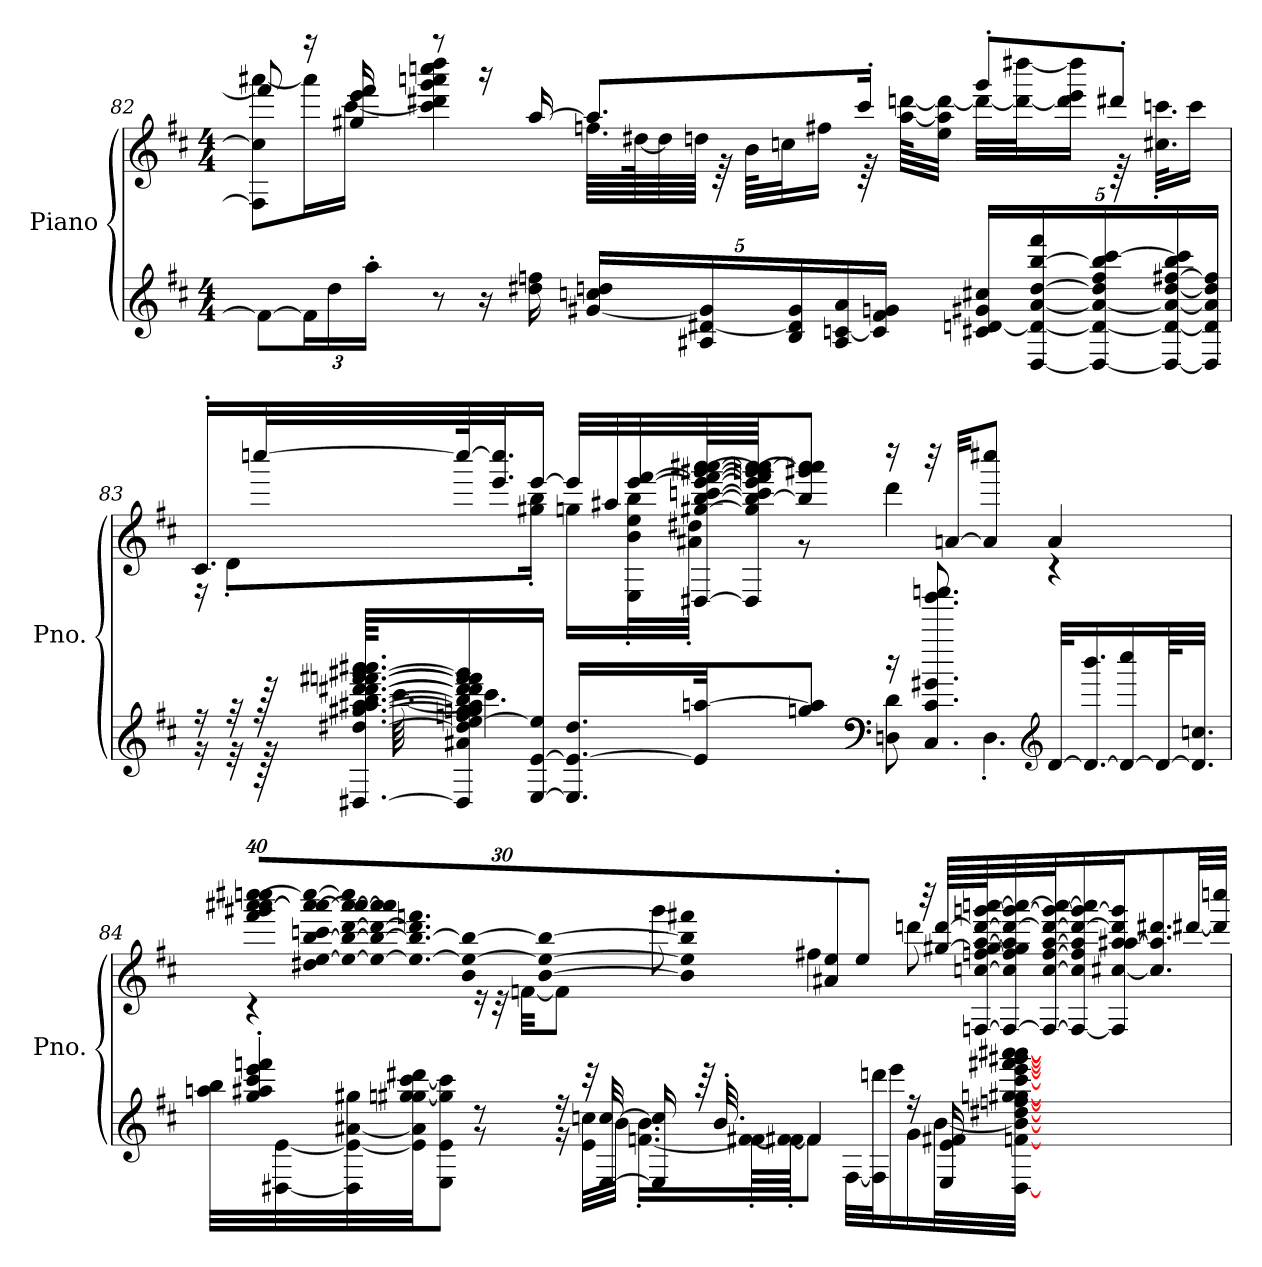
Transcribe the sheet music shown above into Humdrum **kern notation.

**kern	**kern
*part1	*part1
*staff2	*staff1
*I"Piano	*
*I'Pno.	*
!!LO:LB:g=z
*clefG2	*clefG2
*k[f#c#]	*k[f#c#]
*M4/4	*M4/4
=82	=82
*	*^
8f#\L_	8fff#/]	8F#\] 8cc#\] [8aaa#X\L
*Xbrackettup	*	*
24f#\L]	16r	16aaa#\L]
24dd\	.	.
.	16gg#X/ 16eee/ 16fff#/	[16ccc#\JJ
24aa'\JJ	.	.
8r	8r	4ccc#\] 4ddd#X\ 4ggg\ 4aaan\ 4ccccn\ 4dddd\
16r	16r	.
16dd#X\ 16ffn\	[16aa/	.
[20g#X/ 20ccn/ 20ddn/LL	8.aa/L]	64.ffn\LLLL
.	.	[128dd#X\K
.	.	64dd#\]
.	.	64ddn\JJJJ
20A#X/ [20d#X/ 20g#/]	.	.
.	.	64r
.	.	64b\KLLL
.	.	32ccn\J
20B/ 20d#/] 20g#/	.	.
.	.	16ff#X\JJ
20A#/ [20cn/ 20a/	.	.
.	16ccc#'/Jk	64r
20c/] 20f#/ 20gn/JJ	.	.
.	.	[64aa\ [64dddn\KLLL
.	.	32ee\ 32aa\] 32ddd\_JJJ
20c#X/ [20dn/ 20g#X/ 20cc#X/LL	8ggg'/L	32ddd\LLL_
.	.	32ddd\_ [32dddd#X\J
[20D/ 20d/_ [20a/ [20dd/ [20bb/ 20fff#/	.	.
.	.	16ddd\] 16eee\ 16dddd#\]JJ
20D/_ 20d/_ 20a/_ 20dd/] 20ff/ 20bb/] [20ccc#/	.	.
.	8ddd#X'/J	64r
.	.	32.cc#X\' 32.cccn\'KLL
20D/_ 20d/_ 20a/_ [20dd/ [20ff#X/ 20bb/ 20ccc#/]	.	.
.	.	16ccc\JJ
20D/] 20d/] 20a/] 20dd/] 20ff#/]JJ	.	.
!!LO:LB:g=z	!!
=83	=83	=83
*^	*	*
16r	16r	16.c#'/LL	16r
32r	32r	.	8d'\L
128r	128r	[32ccccn/L	.
[64.D#X/ [64.dd#X/ [64.gg#X/ 64.aa/ [64.aa#X/ [64.bb/ [64.ddd/ [64.ddd#X/ [64.fffn/ [64.fff#X/ [64.ggg#X/ 64.aaa/ 64.aaa#X/KKLL	[64.ccc#\	.	.
16D#/] 16a#X/ 16dd#/] [16ee/ 16ffn/ 16ggn/ 16gg#/] 16aa#/] 16bb/] 16ddd/] 16ddd#/] 16fff/] 16fff#/] 16ggg#/]	4.ccc#\]	64cccc/K_	.
.	.	32.eee/ 32.cccc/]J	.
[16E/ [16e/ 16ee/]JJ	.	[16eee/JJ	16gg#X\' 16bb\'Jk
16.E/] 16.e/_ 16.dd#/LL	.	32eee/LLL]	16ggn\LL
.	.	32aa#X/	.
.	.	[32eee/ [32fff#/	32E\' 32b\' 32ee\' 32bb\'L
32e/] [32aan/JK	.	[64D#X/ [64gg#X/ [64bb/ [64cccn/ 64eee/_ 64fff#/_ [64ggg#X/ [64aaa/ [64aaa#X/L	32a#X\' 32dd#X\'JJJ
.	.	64D#/] 64gg#/] 64bb/_ 64ccc/] 64eee/] 64fff#/] 64gggn/ 64ggg#/] 64aaa/_ 64aaa#/_JJJ	.
8ggn/ 8aa/]J	.	8bb/] 8ggg#X/ 8aaa/] 8aaa#/]J	8r
*clefF4	*	*	*
16r	8Dn\ 8d\	16r	4ddd\
8.C#/ 8.c#/ 8.g#X/ 8.bbb/ 8.ccccn/	.	32r	.
.	.	[32an/KKL	.
.	4.D'\	8a/] 8cccc#X/J	.
*clefG2	*	*	*
[32d/KLL	.	4a/	4r
16.d/_ 16.bbb/	.	.	.
16d/_ 16cccc/	.	.	.
64d/KL_	.	.	.
32.d/] 32.ccn/JJJ	.	.	.
!!LO:LB:g=z	!!
=84	=84	=84	=84
*	*	*Xbrackettup	*
!	!	!LO:N:vis=32	!
4gg/' 4aa#X/' 4ccc#/' 4eee/' 4fffn/'	32aan\ 32bb\LLL	640%23fff#/ 640%23ggg#X/ [640%23aaa/ [640%23aaa#X/ [640%23ccccn/ 640%23cccc#X/LLL	4r
.	[32D#X\ [32e\	.	.
!	!	!LO:N:vis=256%9	!
.	.	960%17dd#X/ [960%17ee/ [960%17bb/ 960%17cccn/ 960%17aaa/_ 960%17aaa#/_ 960%17cccc/_L	.
!	!	!LO:N:vis=256%9	!
.	.	960%17ee/_ 960%17bb/_ [960%17ddd/ 960%17aaa/_ 960%17aaa#/_ 960%17cccc/]	.
.	32D#\] 32e\_ [32a#X\ 32gg#X\	.	.
!	!	!LO:N:vis=256%9	!
.	.	960%17ee/_ 960%17bb/_ 960%17ddd/_ 960%17aaa/] 960%17aaa#/]J	.
!	!	!LO:N:vis=32.	!
.	.	1920%103ee/_ 1920%103bb/_ 1920%103ddd/] 1920%103fffn/	.
.	32e\] 32a#\] 32ggn\ [32gg#X\ [32ccc#\ 32ddd#X\JJ	.	.
.	8E\ 8e\ 8gg#\] 8ccc#\]J	.	.
!	!	!LO:N:vis=32	!
.	.	640%23b/ 640%23ee/_ 640%23bb/_	.
!	!	!LO:N:vis=32	!
.	.	[640%23b/ 640%23ee/_ 640%23bb/_	.
!	!	!LO:N:vis=32	!
.	.	640%23b/] 640%23ee/] 640%23bb/] 640%23fff#X/JJ	.
8r	8r	.	16r
.	.	8a#X/' 8ee/'	.
.	.	.	32r
.	.	.	[32fn\KKL
16r	16r	.	8f\J]
.	.	8ee/J	.
32r	32e\ 32ccn\LLL	.	.
[32E/ [32cc/	32b\JJJ	.	.
16E/] 16cc/]	[16.fn\' 16.b\'LL	.	8ggg#\
.	.	32r	.
.	.	[64gg#X/ [64ddd/LLLL	.
.	.	[64Fn/ [64ccn/ [64ffn/ 64gg#/_ [64aa/ 64ddd/_ [64gggn/ [64aaan/J	.
64r	.	.	.
.	.	32F/_ 32cc/] 32ff/] 32gg#/] 32aa/] 32ddd/_ 32ggg/_ 32aaa/_	.
32.b'/	.	.	.
.	64f\_' 64f#X\'LL	.	.
.	.	32F/_ [32cc/ [32ff/ [32aa/ 32ddd/_ 32ggg/_ 32aaa/_J	.
.	64f\_' 64f#X\'JJJ	.	.
4f#/	8f\J]	.	4ff#X\
.	.	16F/_ 16cc/] 16ff/] 16aa/] 16ddd/_ 16ggg/_ 16aaa/]	.
.	.	16F/] [16cc#X/ 16aa/ [16aa#X/ 16ddd/] 16ggg/]J	.
.	[32F#\LLL	.	.
.	.	8.cc#/] 8.aa#/] 8.ddd#X/	.
.	32F#\] 32dddn\J	.	.
.	16eee\	.	.
16r	16g\	.	8dddn\
16E/ 16e/ 16f#X/	[32b\L	.	.
.	.	[32ddd#X/LL	.
.	[32D#\ [32fn\ 32b\_ [32dd#X\ [32ffn\ [32ggn\ [32gg#X\ [32ccc#\ [32eee\ [32fff#X\ [32ggg#X\ [32aaa\ [32aaa#X\JJJ	.	.
.	.	32ddd#/_ [32ccccn/JJJ	.
1920ryy	1920ryy	.	1920ryy
*v	*v	*	*
*	*v	*v
=	=
*-	*-
